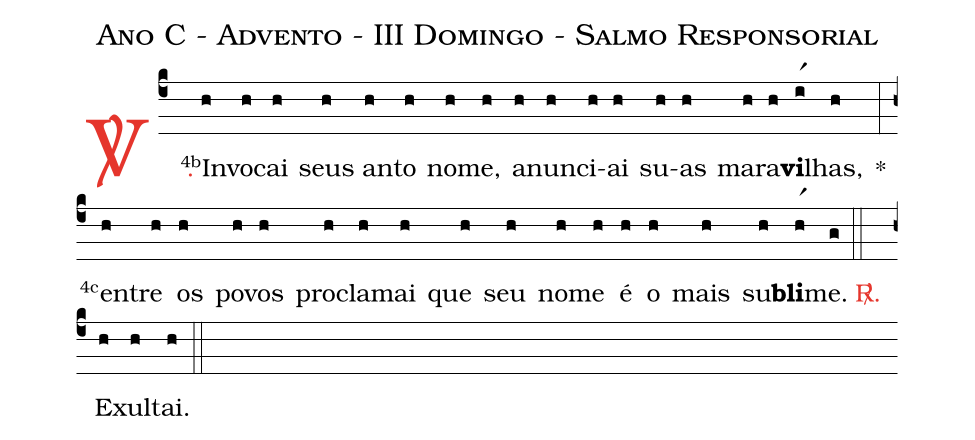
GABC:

name: Ano C - Advento - III Domingo - Salmo Responsorial;
%%
(c4)

<c><sp>V/</sp>.</c>() <v>\VSup{4b}</v>In(h)vo(h)cai(h) seu(h)s an(h)to(h) no(h)me,(h) a(h)nun(h)ci(h)ai(h) su(h)as(h) ma(h)ra(h)<b>vi</b>(ir1)lhas,(h) *(:)
<v>\VSup{4c}</v>en(h)tre(h) os(h) po(h)vos(h) pro(h)cla(h)mai(h) que(h) seu(h) no(h)me(h) é(h) o(h) mais(h) su(h)<b>bli</b>(hr1)me.(g)

(::)

<c><sp>R/</sp>.</c>() E(h)xul(h)tai.(h)

(::)
